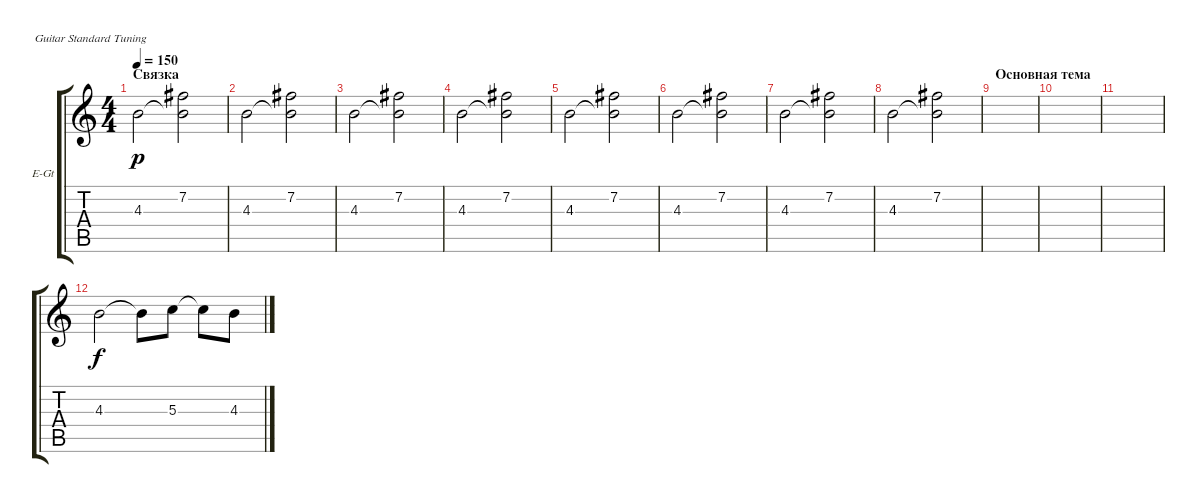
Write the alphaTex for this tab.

\defaultSystemsLayout 4
\bracketExtendMode groupsimilarinstruments
\firstSystemTrackNameOrientation horizontal
\otherSystemsTrackNameOrientation horizontal
\track ("Electric Guitar" "E-Gt") {instrument distortionguitar}
\staff {score tabs}
\tuning (E4 B3 G3 D3 A2 E2)
\ts (4 4)
\section ("" "Связка")
\tempo 150
\clef g2
\ks c
4.3.2{dy p} (4.3{t} 7.2).2 |
4.3.2 (4.3{t} 7.2).2 |
4.3.2 (4.3{t} 7.2).2 |
4.3.2 (4.3{t} 7.2).2 |
4.3.2 (4.3{t} 7.2).2 |
4.3.2 (4.3{t} 7.2).2 |
4.3.2 (4.3{t} 7.2).2 |
4.3.2 (4.3{t} 7.2).2 |
\section ("" "Основная тема")
|
|
|
4.3.2{dy f} 4.3{t}.8 5.3.8 5.3{t}.8 4.3.8
